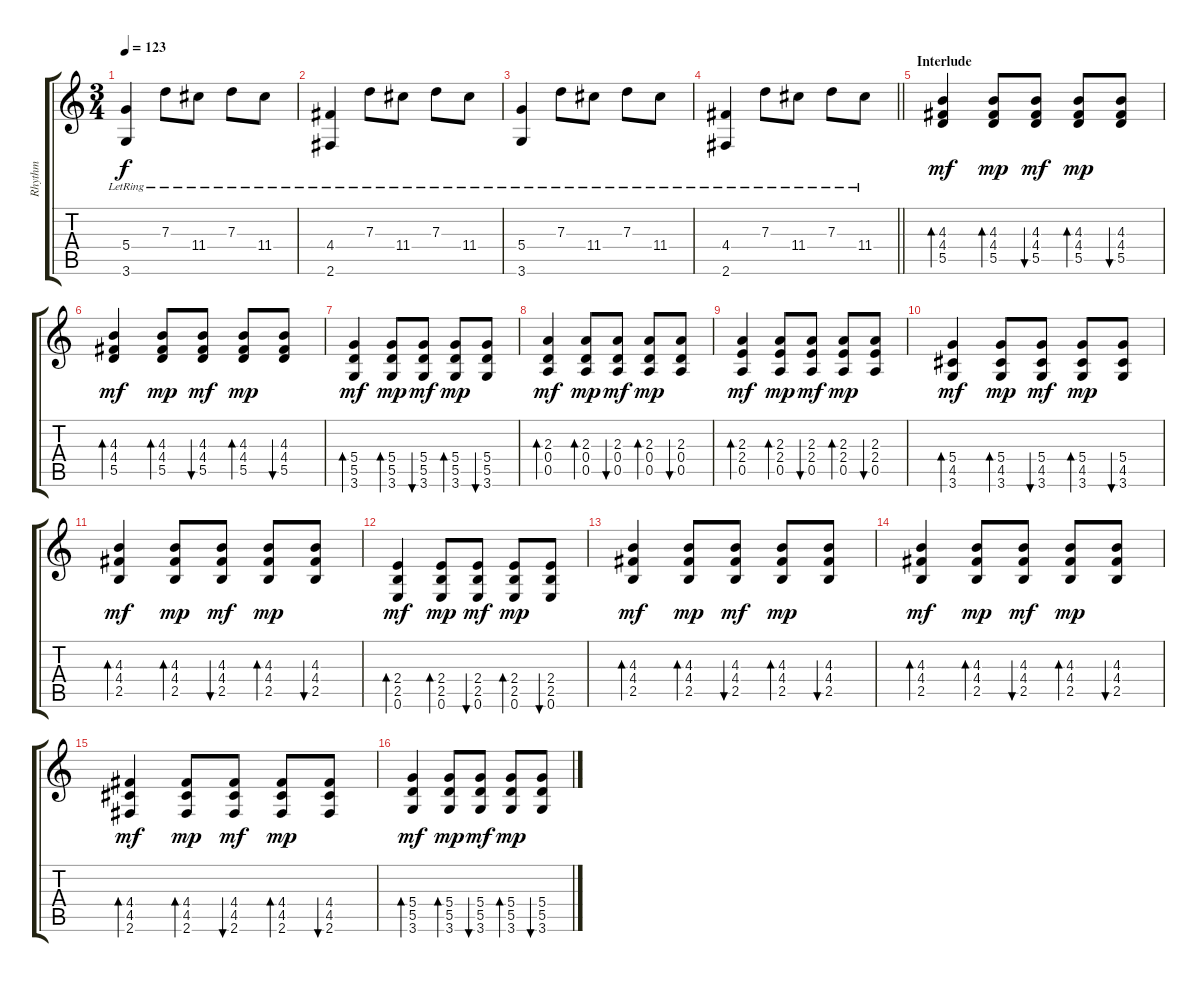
\track ("Rhythm" "Rhythm") {instrument acousticguitarsteel}
\staff {score tabs}
\tuning (E4 B3 G3 D3 A2 E2) {hide}
\ts (3 4)
\tempo 123
\clef g2
\ks c
(5.4 3.6{lr}).4{dy f} 7.3{lr}.8 11.4{lr}.8 7.3{lr}.8 11.4{lr}.8 |
(4.4{lr} 2.6{lr}).4 7.3{lr}.8 11.4{lr}.8 7.3{lr}.8 11.4{lr}.8 |
(5.4 3.6{lr}).4 7.3{lr}.8 11.4{lr}.8 7.3{lr}.8 11.4{lr}.8 |
\barLineRight lightlight
(4.4{lr} 2.6{lr}).4 7.3{lr}.8 11.4{lr}.8 7.3{lr}.8 11.4{lr}.8 |
\section ("" "Interlude")
(4.3 4.4 5.5).4{bd 60 dy mf} (4.3 4.4 5.5).8{bd 60 dy mp} (4.3 4.4 5.5).8{bu 60 dy mf} (4.3 4.4 5.5).8{bd 60 dy mp} (4.3 4.4 5.5).8{bu 60} |
(4.3 4.4 5.5).4{bd 60 dy mf} (4.3 4.4 5.5).8{bd 60 dy mp} (4.3 4.4 5.5).8{bu 60 dy mf} (4.3 4.4 5.5).8{bd 60 dy mp} (4.3 4.4 5.5).8{bu 60} |
(5.4 5.5 3.6).4{bd 60 dy mf} (5.4 5.5 3.6).8{bd 60 dy mp} (5.4 5.5 3.6).8{bu 60 dy mf} (5.4 5.5 3.6).8{bd 60 dy mp} (5.4 5.5 3.6).8{bu 60} |
(2.3 0.4 0.5).4{bd 60 dy mf} (2.3 0.4 0.5).8{bd 60 dy mp} (2.3 0.4 0.5).8{bu 60 dy mf} (2.3 0.4 0.5).8{bd 60 dy mp} (2.3 0.4 0.5).8{bu 60} |
(2.3 2.4 0.5).4{bd 60 dy mf} (2.3 2.4 0.5).8{bd 60 dy mp} (2.3 2.4 0.5).8{bu 60 dy mf} (2.3 2.4 0.5).8{bd 60 dy mp} (2.3 2.4 0.5).8{bu 60} |
(5.4 4.5 3.6).4{bd 60 dy mf} (5.4 4.5 3.6).8{bd 60 dy mp} (5.4 4.5 3.6).8{bu 60 dy mf} (5.4 4.5 3.6).8{bd 60 dy mp} (5.4 4.5 3.6).8{bu 60} |
(4.3 4.4 2.5).4{bd 60 dy mf} (4.3 4.4 2.5).8{bd 60 dy mp} (4.3 4.4 2.5).8{bu 60 dy mf} (4.3 4.4 2.5).8{bd 60 dy mp} (4.3 4.4 2.5).8{bu 60} |
(2.4 2.5 0.6).4{bd 60 dy mf} (2.4 2.5 0.6).8{bd 60 dy mp} (2.4 2.5 0.6).8{bu 60 dy mf} (2.4 2.5 0.6).8{bd 60 dy mp} (2.4 2.5 0.6).8{bu 60} |
(4.3 4.4 2.5).4{bd 60 dy mf} (4.3 4.4 2.5).8{bd 60 dy mp} (4.3 4.4 2.5).8{bu 60 dy mf} (4.3 4.4 2.5).8{bd 60 dy mp} (4.3 4.4 2.5).8{bu 60} |
(4.3 4.4 2.5).4{bd 60 dy mf} (4.3 4.4 2.5).8{bd 60 dy mp} (4.3 4.4 2.5).8{bu 60 dy mf} (4.3 4.4 2.5).8{bd 60 dy mp} (4.3 4.4 2.5).8{bu 60} |
(4.4 4.5 2.6).4{bd 60 dy mf} (4.4 4.5 2.6).8{bd 60 dy mp} (4.4 4.5 2.6).8{bu 60 dy mf} (4.4 4.5 2.6).8{bd 60 dy mp} (4.4 4.5 2.6).8{bu 60} |
(5.4 5.5 3.6).4{bd 60 dy mf} (5.4 5.5 3.6).8{bd 60 dy mp} (5.4 5.5 3.6).8{bu 60 dy mf} (5.4 5.5 3.6).8{bd 60 dy mp} (5.4 5.5 3.6).8{bu 60}
